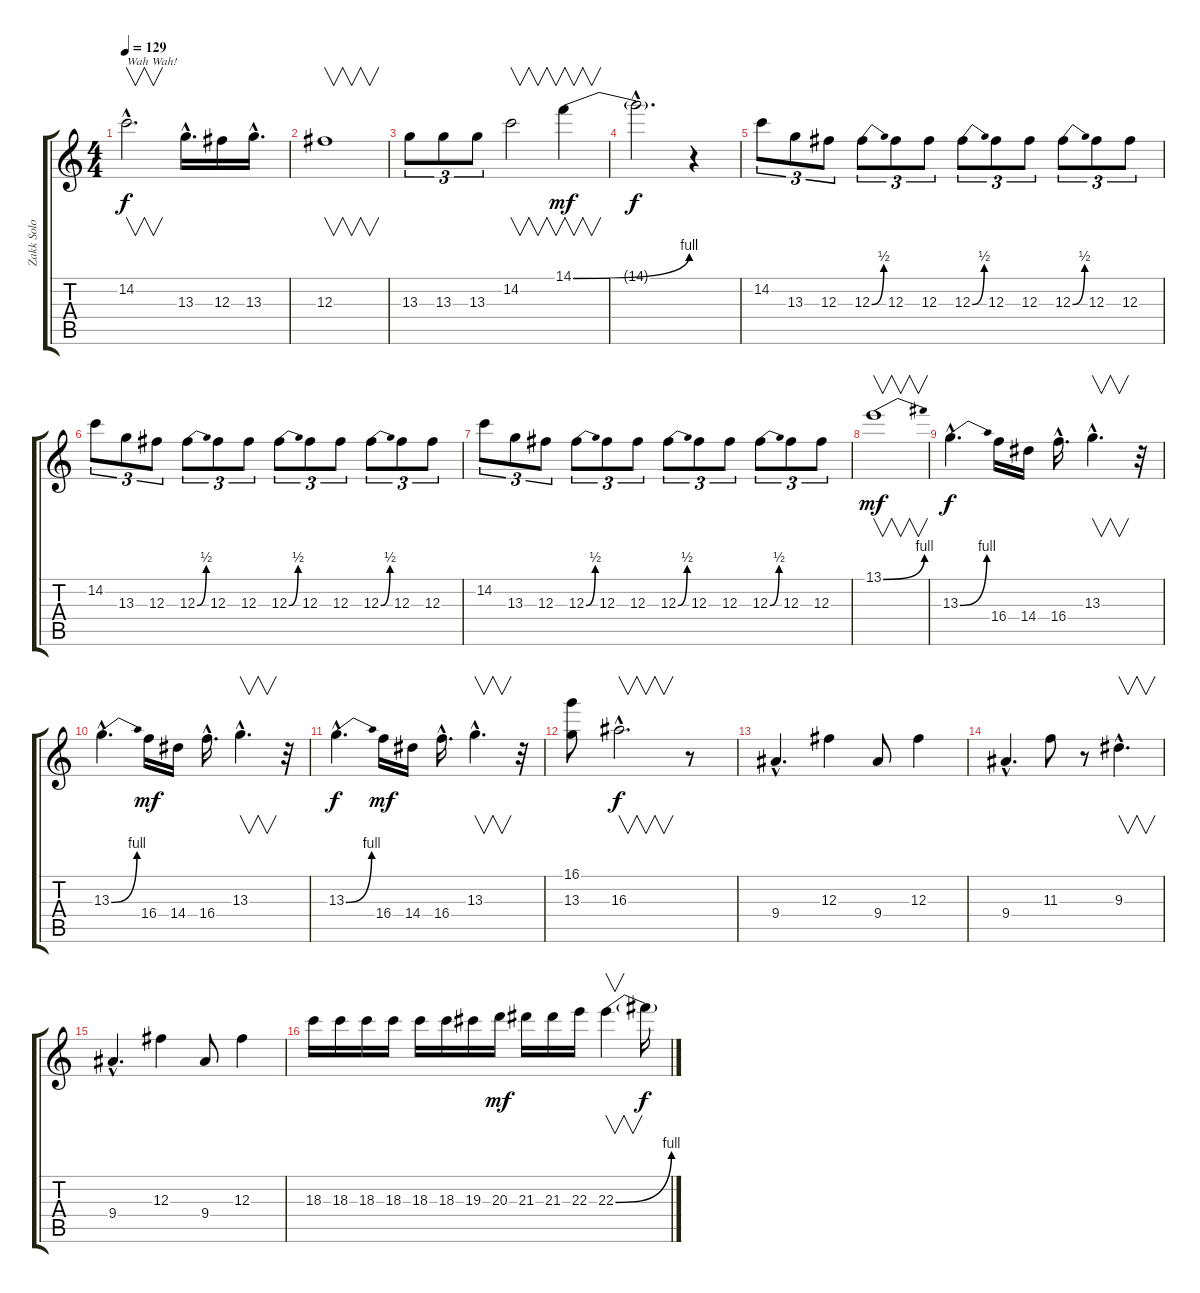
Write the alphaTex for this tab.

\track ("Zakk Solo" "Zakk Solo") {instrument overdrivenguitar}
\staff {score tabs}
\tuning (Eb4 Bb3 Gb3 Db3 Ab2 Eb2) {hide}
\ts (4 4)
\tempo 129
\clef g2
\ks c
14.2{hac}.2{v d txt "Wah Wah!" dy f} 13.3{hac}.16{d} 12.3.16 13.3{hac}.16{d} |
12.3.1{v} |
13.3.8{tu (3 2)} 13.3.8{tu (3 2)} 13.3.8{tu (3 2)} 14.2.2{v} 14.1{be (bend 0 0 60 4)}.4{v dy mf} |
14.1{hac t}.2{d dy f} r.4 |
14.2.8{tu (3 2)} 13.3.8{tu (3 2)} 12.3.8{tu (3 2)} 12.3{be (bend 0 0 60 2)}.8{tu (3 2)} 12.3.8{tu (3 2)} 12.3.8{tu (3 2)} 12.3{be (bend 0 0 60 2)}.8{tu (3 2)} 12.3.8{tu (3 2)} 12.3.8{tu (3 2)} 12.3{be (bend 0 0 60 2)}.8{tu (3 2)} 12.3.8{tu (3 2)} 12.3.8{tu (3 2)} |
14.2.8{tu (3 2)} 13.3.8{tu (3 2)} 12.3.8{tu (3 2)} 12.3{be (bend 0 0 60 2)}.8{tu (3 2)} 12.3.8{tu (3 2)} 12.3.8{tu (3 2)} 12.3{be (bend 0 0 60 2)}.8{tu (3 2)} 12.3.8{tu (3 2)} 12.3.8{tu (3 2)} 12.3{be (bend 0 0 60 2)}.8{tu (3 2)} 12.3.8{tu (3 2)} 12.3.8{tu (3 2)} |
14.2.8{tu (3 2)} 13.3.8{tu (3 2)} 12.3.8{tu (3 2)} 12.3{be (bend 0 0 60 2)}.8{tu (3 2)} 12.3.8{tu (3 2)} 12.3.8{tu (3 2)} 12.3{be (bend 0 0 60 2)}.8{tu (3 2)} 12.3.8{tu (3 2)} 12.3.8{tu (3 2)} 12.3{be (bend 0 0 60 2)}.8{tu (3 2)} 12.3.8{tu (3 2)} 12.3.8{tu (3 2)} |
13.1{be (bend 0 0 60 4)}.1{v dy mf} |
13.3{be (bend 0 0 60 4) hac}.4{d dy f} 16.4.16 14.4.16 16.4{hac}.16{d} 13.3{hac}.4{v d} r.32 |
13.3{be (bend 0 0 60 4) hac}.4{d} 16.4.16{dy mf} 14.4.16 16.4{hac}.16{d} 13.3{hac}.4{v d} r.32 |
13.3{be (bend 0 0 60 4) hac}.4{d dy f} 16.4.16{dy mf} 14.4.16 16.4{hac}.16{d} 13.3{hac}.4{v d} r.32 |
(16.1 13.3).8 16.3{hac}.2{v d dy f} r.8 |
9.4{hac}.4{d} 12.3.4 9.4.8 12.3.4 |
9.4{hac}.4{d} 11.3.8 r.8 9.3{hac}.4{v d} |
9.4{hac}.4{d} 12.3.4 9.4.8 12.3.4 |
18.3.16 18.3.16 18.3.16 18.3.16 18.3.16 18.3.16 19.3.16 20.3.16{dy mf} 21.3.16 21.3.16 22.3.16 22.3{be (bend 0 0 60 4)}.4{v} 22.3{t}.16{dy f}
